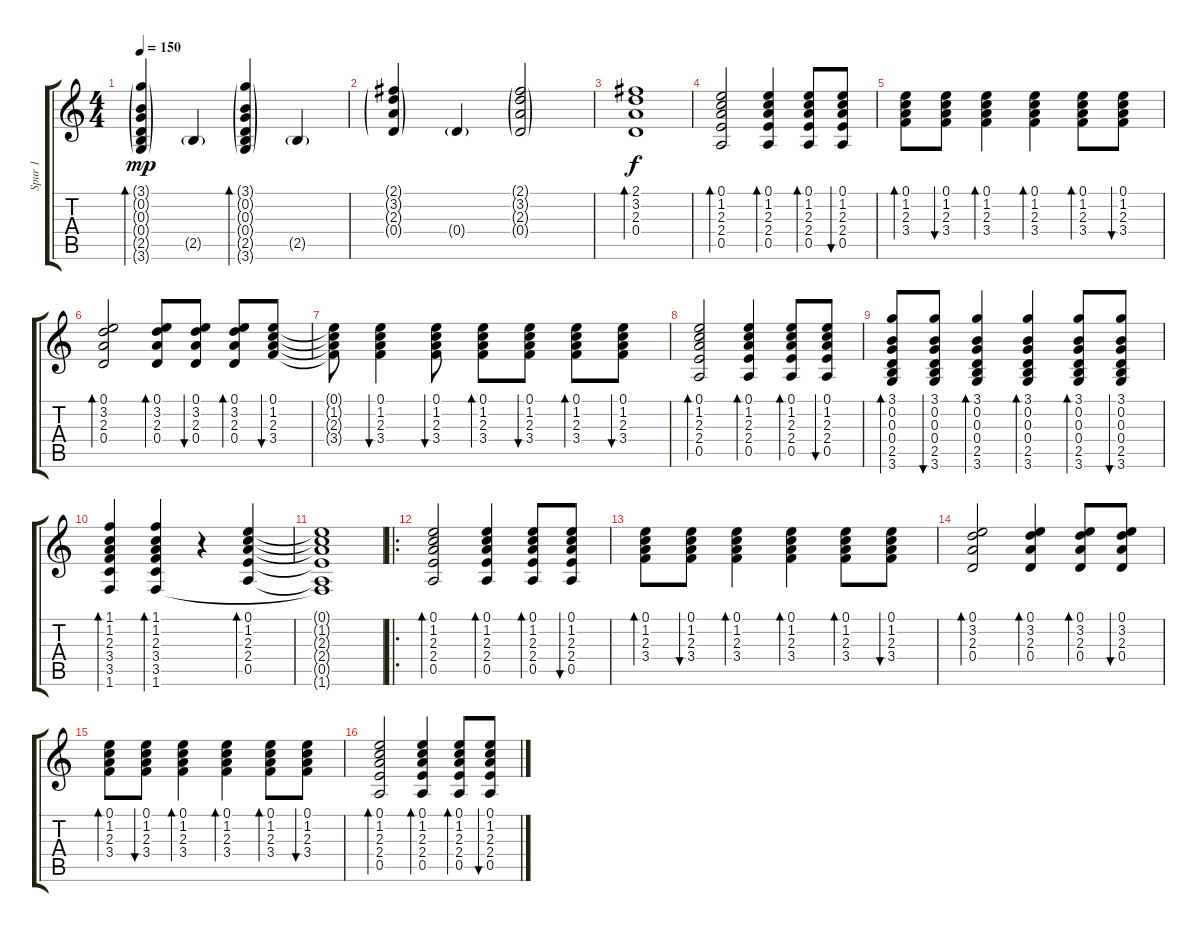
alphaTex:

\track ("Spur 1" "Spur 1") {instrument acousticguitarsteel}
\staff {score tabs}
\tuning (E4 B3 G3 D3 A2 E2) {hide}
\ts (4 4)
\tempo 150
\clef g2
\ks c
(3.1{g} 0.2{g} 0.3{g} 0.4{g} 2.5{g} 3.6{g}).4{bd 120 dy mp} 2.5{g}.4 (3.1{g} 0.2{g} 0.3{g} 0.4{g} 2.5{g} 3.6{g}).4{bd 120} 2.5{g}.4 |
(2.1{g} 3.2{g} 2.3{g} 0.4{g}).4 0.4{g}.4 (2.1{g} 3.2{g} 2.3{g} 0.4{g}).2 |
(2.1 3.2 2.3 0.4).1{bd 480 dy f} |
(0.1 1.2 2.3 2.4 0.5).2{bd 60} (0.1 1.2 2.3 2.4 0.5).4{bd 30} (0.1 1.2 2.3 2.4 0.5).8{bd 30} (0.1 1.2 2.3 2.4 0.5).8{bu 30} |
(0.1 1.2 2.3 3.4).8{bd 30} (0.1 1.2 2.3 3.4).8{bu 30} (0.1 1.2 2.3 3.4).4{bd 30} (0.1 1.2 2.3 3.4).4{bd 30} (0.1 1.2 2.3 3.4).8{bd 30} (0.1 1.2 2.3 3.4).8{bu 30} |
(0.1 3.2 2.3 0.4).2{bd 30} (0.1 3.2 2.3 0.4).8{bd 30} (0.1 3.2 2.3 0.4).8{bu 30} (0.1 3.2 2.3 0.4).8{bd 30} (0.1 1.2 2.3 3.4).8{bu 30} |
(0.1{t} 1.2{t} 2.3{t} 3.4{t}).8 (0.1 1.2 2.3 3.4).4{bu 30} (0.1 1.2 2.3 3.4).8{bu 30} (0.1 1.2 2.3 3.4).8{bd 30} (0.1 1.2 2.3 3.4).8{bu 30} (0.1 1.2 2.3 3.4).8{bd 30} (0.1 1.2 2.3 3.4).8{bu 30} |
(0.1 1.2 2.3 2.4 0.5).2{bd 30} (0.1 1.2 2.3 2.4 0.5).4{bd 30} (0.1 1.2 2.3 2.4 0.5).8{bd 30} (0.1 1.2 2.3 2.4 0.5).8{bu 30} |
(3.1 0.2 0.3 0.4 2.5 3.6).8{bd 30} (3.1 0.2 0.3 0.4 2.5 3.6).8{bu 30} (3.1 0.2 0.3 0.4 2.5 3.6).4{bd 30} (3.1 0.2 0.3 0.4 2.5 3.6).4{bd 30} (3.1 0.2 0.3 0.4 2.5 3.6).8{bd 30} (3.1 0.2 0.3 0.4 2.5 3.6).8{bu 30} |
(1.1 1.2 2.3 3.4 3.5 1.6).4{bd 30} (1.1 1.2 2.3 3.4 3.5 1.6).4{bd 30} r.4 (0.1 1.2 2.3 2.4 0.5).4{bd 480} |
(0.1{t} 1.2{t} 2.3{t} 2.4{t} 0.5{t} 1.6{t}).1 |
\ro
(0.1 1.2 2.3 2.4 0.5).2{bd 30} (0.1 1.2 2.3 2.4 0.5).4{bd 30} (0.1 1.2 2.3 2.4 0.5).8{bd 30} (0.1 1.2 2.3 2.4 0.5).8{bu 30} |
(0.1 1.2 2.3 3.4).8{bd 30} (0.1 1.2 2.3 3.4).8{bu 30} (0.1 1.2 2.3 3.4).4{bd 30} (0.1 1.2 2.3 3.4).4{bd 30} (0.1 1.2 2.3 3.4).8{bd 30} (0.1 1.2 2.3 3.4).8{bu 30} |
(0.1 3.2 2.3 0.4).2{bd 30} (0.1 3.2 2.3 0.4).4{bd 30} (0.1 3.2 2.3 0.4).8{bd 30} (0.1 3.2 2.3 0.4).8{bu 30} |
(0.1 1.2 2.3 3.4).8{bd 30} (0.1 1.2 2.3 3.4).8{bu 30} (0.1 1.2 2.3 3.4).4{bd 30} (0.1 1.2 2.3 3.4).4{bd 30} (0.1 1.2 2.3 3.4).8{bd 30} (0.1 1.2 2.3 3.4).8{bu 30} |
(0.1 1.2 2.3 2.4 0.5).2{bd 30} (0.1 1.2 2.3 2.4 0.5).4{bd 30} (0.1 1.2 2.3 2.4 0.5).8{bd 30} (0.1 1.2 2.3 2.4 0.5).8{bu 30}
